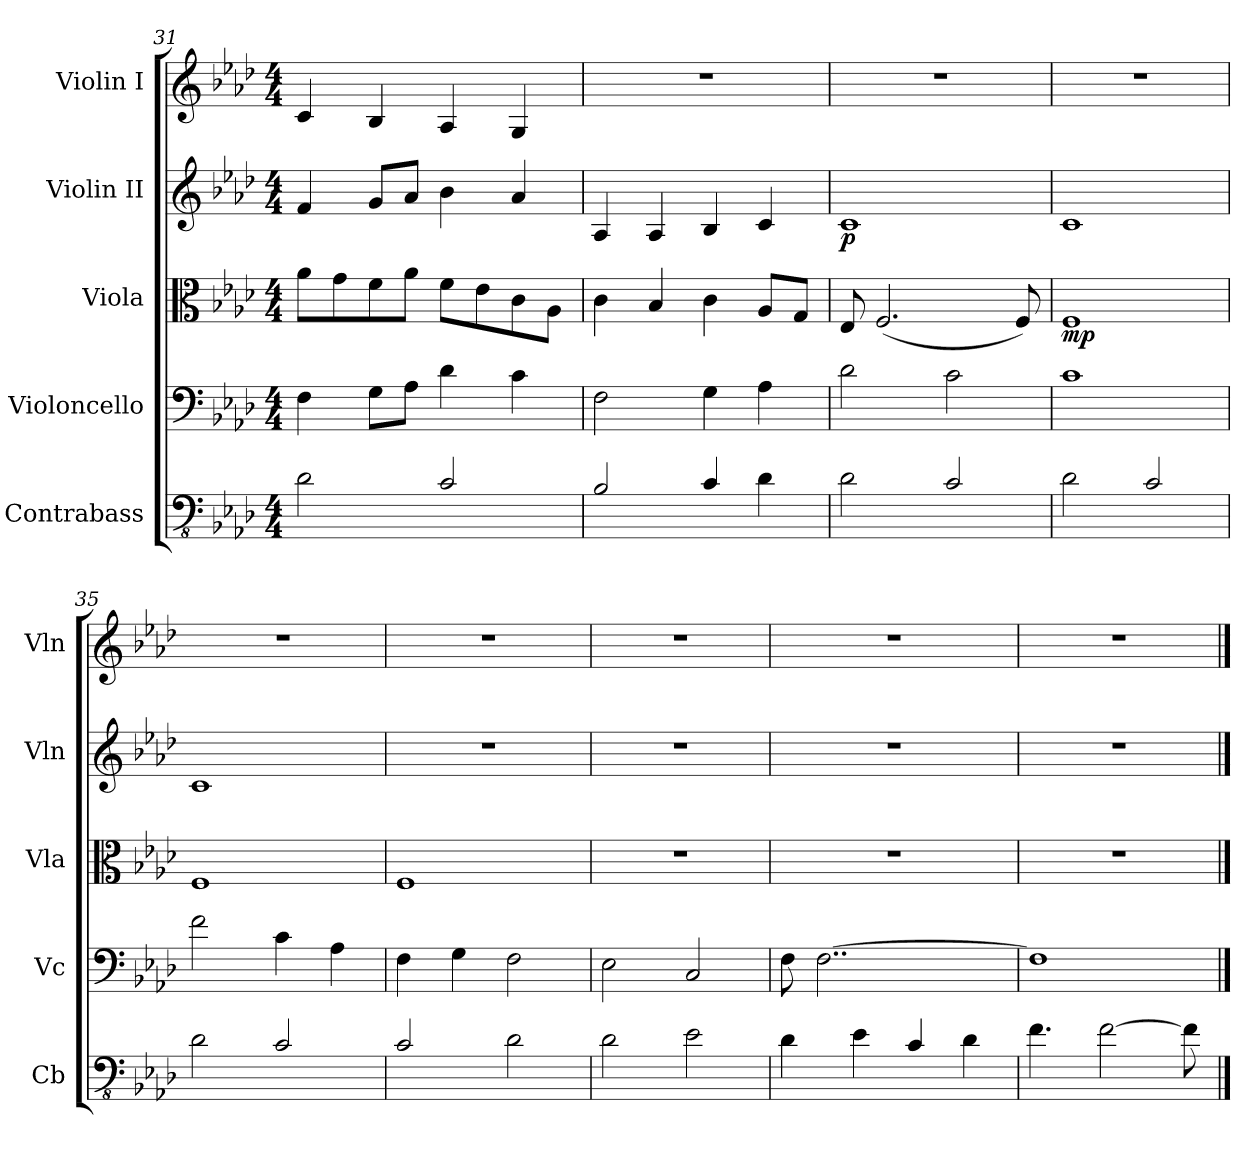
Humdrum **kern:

**kern	**kern	**kern	**dynam	**kern	**dynam	**kern
*part5	*part4	*part3	*part3	*part2	*part2	*part1
*staff5	*staff4	*staff3	*staff3	*staff2	*staff2	*staff1
*I"Contrabass	*I"Violoncello	*I"Viola	*	*I"Violin II	*	*I"Violin I
*I'Cb	*I'Vc	*I'Vla	*	*I'Vln	*	*I'Vln
*clefFv4	*clefF4	*clefC3	*	*clefG2	*	*clefG2
*ITrd7c12	*	*	*	*	*	*
*k[b-e-a-d-]	*k[b-e-a-d-]	*k[b-e-a-d-]	*	*k[b-e-a-d-]	*	*k[b-e-a-d-]
*M4/4	*M4/4	*M4/4	*	*M4/4	*	*M4/4
=31	=31	=31	=31	=31	=31	=31
2DD-\	4F\	8a-\L	.	4f/	.	4c/
.	.	8g\	.	.	.	.
.	8G\L	8f\	.	8g/L	.	4B-/
.	8A-\J	8a-\J	.	8a-/J	.	.
2CC/	4d-\	8f\L	.	4b-\	.	4A-/
.	.	8e-\	.	.	.	.
.	4c\	8c\	.	4a-/	.	4G/
.	.	8A-\J	.	.	.	.
!!LO:LB:g=z
=32	=32	=32	=32	=32	=32	=32
2BBB-/	2F\	4c\	.	4A-/	.	1r
.	.	4B-/	.	4A-/	.	.
4CC/	4G\	4c\	.	4B-/	.	.
4DD-\	4A-\	8A-/L	.	4c/	.	.
.	.	8G/J	.	.	.	.
=33	=33	=33	=33	=33	=33	=33
!	!	!	!	!	!LO:DY:b	!
2DD-\	2d-\	8E-/	.	1c	p	1r
.	.	(2.F/	.	.	.	.
2CC/	2c\	.	.	.	.	.
.	.	8F/)	.	.	.	.
=34	=34	=34	=34	=34	=34	=34
!	!	!	!LO:DY:b	!	!	!
2DD-\	1c	1F	mp	1c	.	1r
2CC/	.	.	.	.	.	.
=35	=35	=35	=35	=35	=35	=35
2DD-\	2f\	1F	.	1c	.	1r
2CC/	4c\	.	.	.	.	.
.	4A-\	.	.	.	.	.
=36	=36	=36	=36	=36	=36	=36
2CC/	4F\	1F	.	1r	.	1r
.	4G\	.	.	.	.	.
2DD-\	2F\	.	.	.	.	.
=37	=37	=37	=37	=37	=37	=37
2DD-\	2E-\	1r	.	1r	.	1r
2EE-\	2C/	.	.	.	.	.
=38	=38	=38	=38	=38	=38	=38
4DD-\	8F\	1r	.	1r	.	1r
.	[2..F\	.	.	.	.	.
4EE-\	.	.	.	.	.	.
4CC/	.	.	.	.	.	.
4DD-\	.	.	.	.	.	.
=39	=39	=39	=39	=39	=39	=39
4.FF\	1F]	1r	.	1r	.	1r
[2FF\	.	.	.	.	.	.
8FF\]	.	.	.	.	.	.
==	==	==	==	==	==	==
*-	*-	*-	*-	*-	*-	*-
